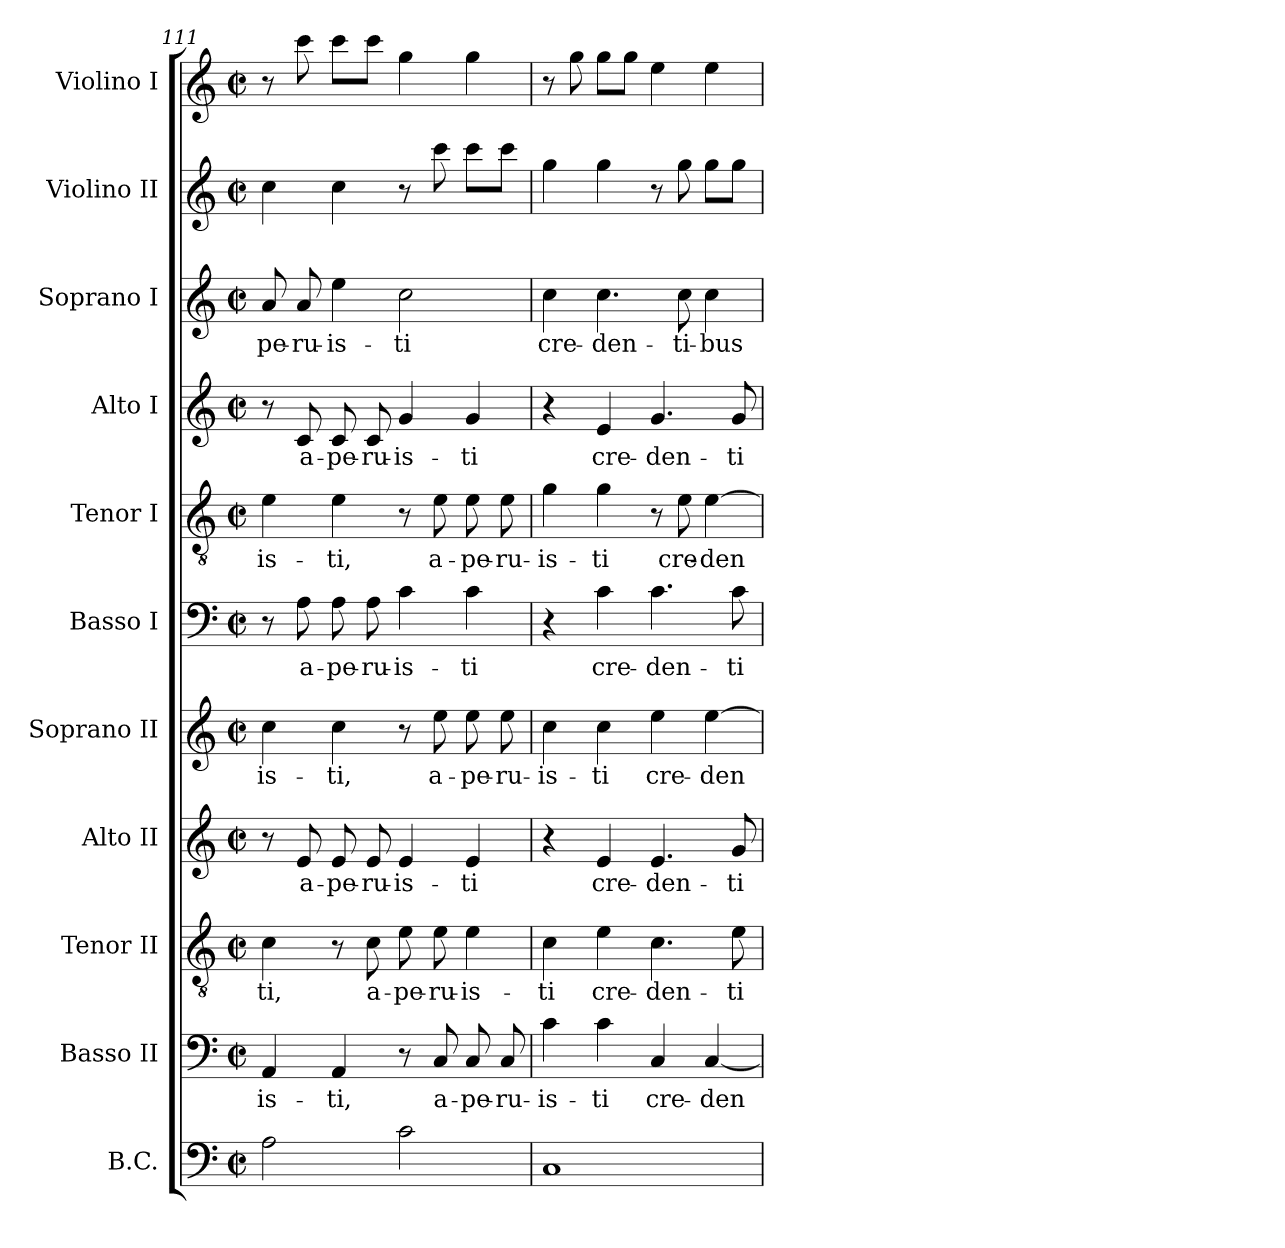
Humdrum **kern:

**kern	**kern	**text	**kern	**text	**kern	**text	**kern	**text	**kern	**text	**kern	**text	**kern	**text	**kern	**text	**kern	**kern
*part11	*part10	*part10	*part9	*part9	*part8	*part8	*part7	*part7	*part6	*part6	*part5	*part5	*part4	*part4	*part3	*part3	*part2	*part1
*staff11	*staff10	*staff10	*staff9	*staff9	*staff8	*staff8	*staff7	*staff7	*staff6	*staff6	*staff5	*staff5	*staff4	*staff4	*staff3	*staff3	*staff2	*staff1
*I"B.C.	*I"Basso II	*	*I"Tenor II	*	*I"Alto II	*	*I"Soprano II	*	*I"Basso I	*	*I"Tenor I	*	*I"Alto I	*	*I"Soprano I	*	*I"Violino II	*I"Violino I
*I'BC	*I'B 2	*	*I'T 2	*	*I'A 2	*	*I'S 2	*	*I'B 1	*	*I'T 1	*	*I'A 1	*	*I'S 1	*	*I'Vln. II	*I'Vln. I
*clefF4	*clefF4	*	*clefGv2	*	*clefG2	*	*clefG2	*	*clefF4	*	*clefGv2	*	*clefG2	*	*clefG2	*	*clefG2	*clefG2
*k[]	*k[]	*	*k[]	*	*k[]	*	*k[]	*	*k[]	*	*k[]	*	*k[]	*	*k[]	*	*k[]	*k[]
*C:	*C:	*	*C:	*	*C:	*	*C:	*	*C:	*	*C:	*	*C:	*	*C:	*	*C:	*C:
*M2/2	*M2/2	*	*M2/2	*	*M2/2	*	*M2/2	*	*M2/2	*	*M2/2	*	*M2/2	*	*M2/2	*	*M2/2	*M2/2
*met(c|)	*met(c|)	*	*met(c|)	*	*met(c|)	*	*met(c|)	*	*met(c|)	*	*met(c|)	*	*met(c|)	*	*met(c|)	*	*met(c|)	*met(c|)
=111	=111	=111	=111	=111	=111	=111	=111	=111	=111	=111	=111	=111	=111	=111	=111	=111	=111	=111
!	!	!LO:LY:b	!	!	!	!	!	!	!	!	!	!	!	!	!	!	!	!
!	!	!	!	!LO:LY:b	!	!	!	!	!	!	!	!	!	!	!	!	!	!
!	!	!	!	!	!	!	!	!LO:LY:b	!	!	!	!	!	!	!	!	!	!
!	!	!	!	!	!	!	!	!	!	!	!	!LO:LY:b	!	!	!	!	!	!
!	!	!	!	!	!	!	!	!	!	!	!	!	!	!	!	!LO:LY:b	!	!
2A\	4AA/	-is-	4c\	-ti,	8r	.	4cc\	-is-	8r	.	4e\	-is-	8r	.	8a/	-pe-	4cc\	8r
!	!	!	!	!	!	!LO:LY:b	!	!	!	!	!	!	!	!	!	!	!	!
!	!	!	!	!	!	!	!	!	!	!LO:LY:b	!	!	!	!	!	!	!	!
!	!	!	!	!	!	!	!	!	!	!	!	!	!	!LO:LY:b	!	!	!	!
!	!	!	!	!	!	!	!	!	!	!	!	!	!	!	!	!LO:LY:b	!	!
.	.	.	.	.	8e/	a-	.	.	8A\	a-	.	.	8c/	a-	8a/	-ru-	.	8ccc\
!	!	!LO:LY:b	!	!	!	!	!	!	!	!	!	!	!	!	!	!	!	!
!	!	!	!	!	!	!LO:LY:b	!	!	!	!	!	!	!	!	!	!	!	!
!	!	!	!	!	!	!	!	!LO:LY:b	!	!	!	!	!	!	!	!	!	!
!	!	!	!	!	!	!	!	!	!	!LO:LY:b	!	!	!	!	!	!	!	!
!	!	!	!	!	!	!	!	!	!	!	!	!LO:LY:b	!	!	!	!	!	!
!	!	!	!	!	!	!	!	!	!	!	!	!	!	!LO:LY:b	!	!	!	!
!	!	!	!	!	!	!	!	!	!	!	!	!	!	!	!	!LO:LY:b	!	!
.	4AA/	-ti,	8r	.	8e/	-pe-	4cc\	-ti,	8A\	-pe-	4e\	-ti,	8c/	-pe-	4ee\	-is-	4cc\	8ccc\L
!	!	!	!	!LO:LY:b	!	!	!	!	!	!	!	!	!	!	!	!	!	!
!	!	!	!	!	!	!LO:LY:b	!	!	!	!	!	!	!	!	!	!	!	!
!	!	!	!	!	!	!	!	!	!	!LO:LY:b	!	!	!	!	!	!	!	!
!	!	!	!	!	!	!	!	!	!	!	!	!	!	!LO:LY:b	!	!	!	!
.	.	.	8c\	a-	8e/	-ru-	.	.	8A\	-ru-	.	.	8c/	-ru-	.	.	.	8ccc\J
!	!	!	!	!LO:LY:b	!	!	!	!	!	!	!	!	!	!	!	!	!	!
!	!	!	!	!	!	!LO:LY:b	!	!	!	!	!	!	!	!	!	!	!	!
!	!	!	!	!	!	!	!	!	!	!LO:LY:b	!	!	!	!	!	!	!	!
!	!	!	!	!	!	!	!	!	!	!	!	!	!	!LO:LY:b	!	!	!	!
!	!	!	!	!	!	!	!	!	!	!	!	!	!	!	!	!LO:LY:b	!	!
2c\	8r	.	8e\	-pe-	4e/	-is-	8r	.	4c\	-is-	8r	.	4g/	-is-	2cc\	-ti	8r	4gg\
!	!	!LO:LY:b	!	!	!	!	!	!	!	!	!	!	!	!	!	!	!	!
!	!	!	!	!LO:LY:b	!	!	!	!	!	!	!	!	!	!	!	!	!	!
!	!	!	!	!	!	!	!	!LO:LY:b	!	!	!	!	!	!	!	!	!	!
!	!	!	!	!	!	!	!	!	!	!	!	!LO:LY:b	!	!	!	!	!	!
.	8C/	a-	8e\	-ru-	.	.	8ee\	a-	.	.	8e\	a-	.	.	.	.	8ccc\	.
!	!	!LO:LY:b	!	!	!	!	!	!	!	!	!	!	!	!	!	!	!	!
!	!	!	!	!LO:LY:b	!	!	!	!	!	!	!	!	!	!	!	!	!	!
!	!	!	!	!	!	!LO:LY:b	!	!	!	!	!	!	!	!	!	!	!	!
!	!	!	!	!	!	!	!	!LO:LY:b	!	!	!	!	!	!	!	!	!	!
!	!	!	!	!	!	!	!	!	!	!LO:LY:b	!	!	!	!	!	!	!	!
!	!	!	!	!	!	!	!	!	!	!	!	!LO:LY:b	!	!	!	!	!	!
!	!	!	!	!	!	!	!	!	!	!	!	!	!	!LO:LY:b	!	!	!	!
.	8C/	-pe-	4e\	-is-	4e/	-ti	8ee\	-pe-	4c\	-ti	8e\	-pe-	4g/	-ti	.	.	8ccc\L	4gg\
!	!	!LO:LY:b	!	!	!	!	!	!	!	!	!	!	!	!	!	!	!	!
!	!	!	!	!	!	!	!	!LO:LY:b	!	!	!	!	!	!	!	!	!	!
!	!	!	!	!	!	!	!	!	!	!	!	!LO:LY:b	!	!	!	!	!	!
.	8C/	-ru-	.	.	.	.	8ee\	-ru-	.	.	8e\	-ru-	.	.	.	.	8ccc\J	.
=112	=112	=112	=112	=112	=112	=112	=112	=112	=112	=112	=112	=112	=112	=112	=112	=112	=112	=112
!	!	!LO:LY:b	!	!	!	!	!	!	!	!	!	!	!	!	!	!	!	!
!	!	!	!	!LO:LY:b	!	!	!	!	!	!	!	!	!	!	!	!	!	!
!	!	!	!	!	!	!	!	!LO:LY:b	!	!	!	!	!	!	!	!	!	!
!	!	!	!	!	!	!	!	!	!	!	!	!LO:LY:b	!	!	!	!	!	!
!	!	!	!	!	!	!	!	!	!	!	!	!	!	!	!	!LO:LY:b	!	!
1C	4c\	-is-	4c\	-ti	4r	.	4cc\	-is-	4r	.	4g\	-is-	4r	.	4cc\	cre-	4gg\	8r
.	.	.	.	.	.	.	.	.	.	.	.	.	.	.	.	.	.	8gg\
!	!	!LO:LY:b	!	!	!	!	!	!	!	!	!	!	!	!	!	!	!	!
!	!	!	!	!LO:LY:b	!	!	!	!	!	!	!	!	!	!	!	!	!	!
!	!	!	!	!	!	!LO:LY:b	!	!	!	!	!	!	!	!	!	!	!	!
!	!	!	!	!	!	!	!	!LO:LY:b	!	!	!	!	!	!	!	!	!	!
!	!	!	!	!	!	!	!	!	!	!LO:LY:b	!	!	!	!	!	!	!	!
!	!	!	!	!	!	!	!	!	!	!	!	!LO:LY:b	!	!	!	!	!	!
!	!	!	!	!	!	!	!	!	!	!	!	!	!	!LO:LY:b	!	!	!	!
!	!	!	!	!	!	!	!	!	!	!	!	!	!	!	!	!LO:LY:b	!	!
.	4c\	-ti	4e\	cre-	4e/	cre-	4cc\	-ti	4c\	cre-	4g\	-ti	4e/	cre-	4.cc\	-den-	4gg\	8gg\L
.	.	.	.	.	.	.	.	.	.	.	.	.	.	.	.	.	.	8gg\J
!	!	!LO:LY:b	!	!	!	!	!	!	!	!	!	!	!	!	!	!	!	!
!	!	!	!	!LO:LY:b	!	!	!	!	!	!	!	!	!	!	!	!	!	!
!	!	!	!	!	!	!LO:LY:b	!	!	!	!	!	!	!	!	!	!	!	!
!	!	!	!	!	!	!	!	!LO:LY:b	!	!	!	!	!	!	!	!	!	!
!	!	!	!	!	!	!	!	!	!	!LO:LY:b	!	!	!	!	!	!	!	!
!	!	!	!	!	!	!	!	!	!	!	!	!	!	!LO:LY:b	!	!	!	!
.	4C/	cre-	4.c\	-den-	4.e/	-den-	4ee\	cre-	4.c\	-den-	8r	.	4.g/	-den-	.	.	8r	4ee\
!	!	!	!	!	!	!	!	!	!	!	!	!LO:LY:b	!	!	!	!	!	!
!	!	!	!	!	!	!	!	!	!	!	!	!	!	!	!	!LO:LY:b	!	!
.	.	.	.	.	.	.	.	.	.	.	8e\	cre-	.	.	8cc\	-ti-	8gg\	.
!	!	!LO:LY:b	!	!	!	!	!	!	!	!	!	!	!	!	!	!	!	!
!	!	!	!	!	!	!	!	!LO:LY:b	!	!	!	!	!	!	!	!	!	!
!	!	!	!	!	!	!	!	!	!	!	!	!LO:LY:b	!	!	!	!	!	!
!	!	!	!	!	!	!	!	!	!	!	!	!	!	!	!	!LO:LY:b	!	!
.	[4C/	-den-	.	.	.	.	[4ee\	-den-	.	.	[4e\	-den-	.	.	4cc\	-bus	8gg\L	4ee\
!	!	!	!	!LO:LY:b	!	!	!	!	!	!	!	!	!	!	!	!	!	!
!	!	!	!	!	!	!LO:LY:b	!	!	!	!	!	!	!	!	!	!	!	!
!	!	!	!	!	!	!	!	!	!	!LO:LY:b	!	!	!	!	!	!	!	!
!	!	!	!	!	!	!	!	!	!	!	!	!	!	!LO:LY:b	!	!	!	!
.	.	.	8e\	-ti-	8g/	-ti-	.	.	8c\	-ti-	.	.	8g/	-ti-	.	.	8gg\J	.
=	=	=	=	=	=	=	=	=	=	=	=	=	=	=	=	=	=	=
*-	*-	*-	*-	*-	*-	*-	*-	*-	*-	*-	*-	*-	*-	*-	*-	*-	*-	*-
